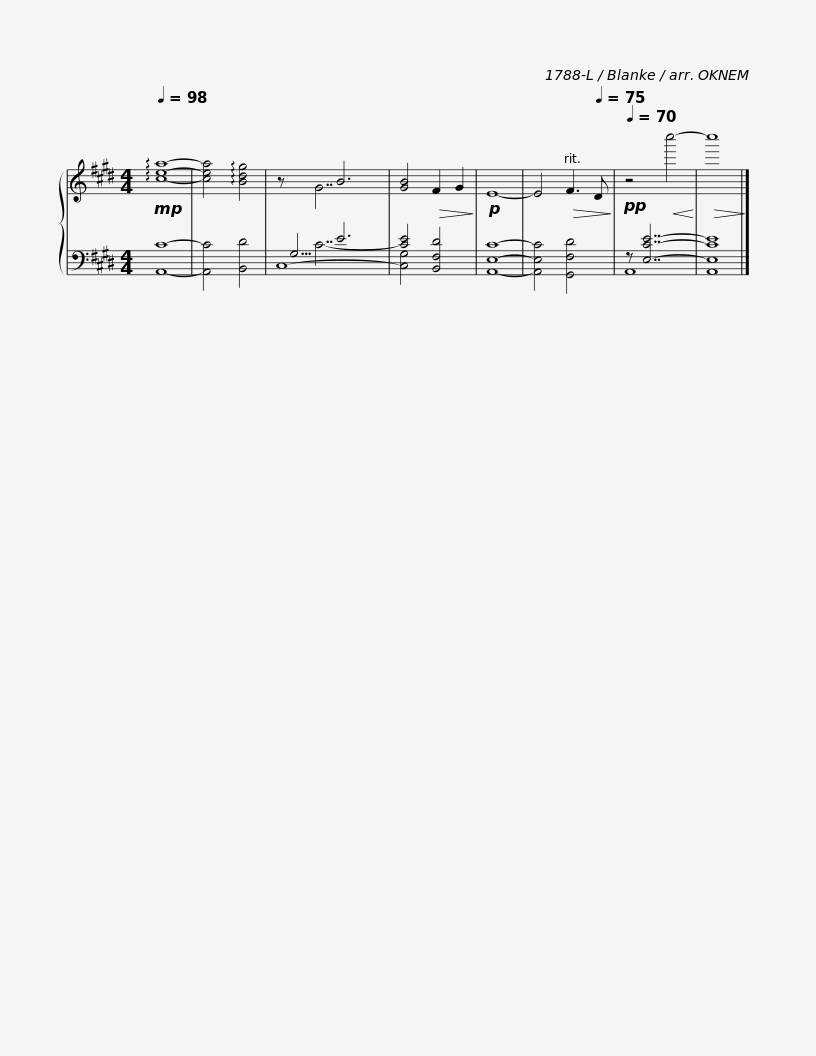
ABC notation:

X:1
%%score { ( 1 3 ) | ( 2 4 5 6 ) }
L:1/8
Q:1/4=98
M:4/4
I:linebreak $
K:E
V:1 treble
V:3 treble
V:2 bass
V:4 bass
V:5 bass
V:6 bass
V:1
!mp! !arpeggio![cea]8- | [cea]4 !arpeggio![Bdg]4 | z x/ B6- x/ | [GB]4!>(! F2 G2!>)! |!p! E8- | %5
 E4[Q:1/4=80]!>(! F3[Q:1/4=75] D!>)! |[Q:1/4=70] z4!<(! c''4-!<)! |!>(! c''8!>)! |] %8
V:2
 [A,,C]8- | [A,,C]4 [B,,D]4 | x x/ E6- x/ | [CE]4 [B,,F,D]4 | [A,,E,C]8- | %5
 [A,,E,C]4 [G,,F,D]4 |!pp! z [E,CE]7- | [A,,E,CE]8 |] %8
V:3
 x8 | x8 | x G7- | x8 | x8 | %5
 x8 | x8 | x8 |] %8
V:4
 x8 | x8 | C,8- | [C,G,]4 x4 | x8 | %5
 x8 | A,,8- | x8 |] %8
V:5
 x8 | x8 | x/ G,15/2- | x8 | x8 | %5
 x8 | x8 | x8 |] %8
V:6
 x8 | x8 | x C7- | x8 | x8 | %5
 x8 | x8 | x8 |] %8
